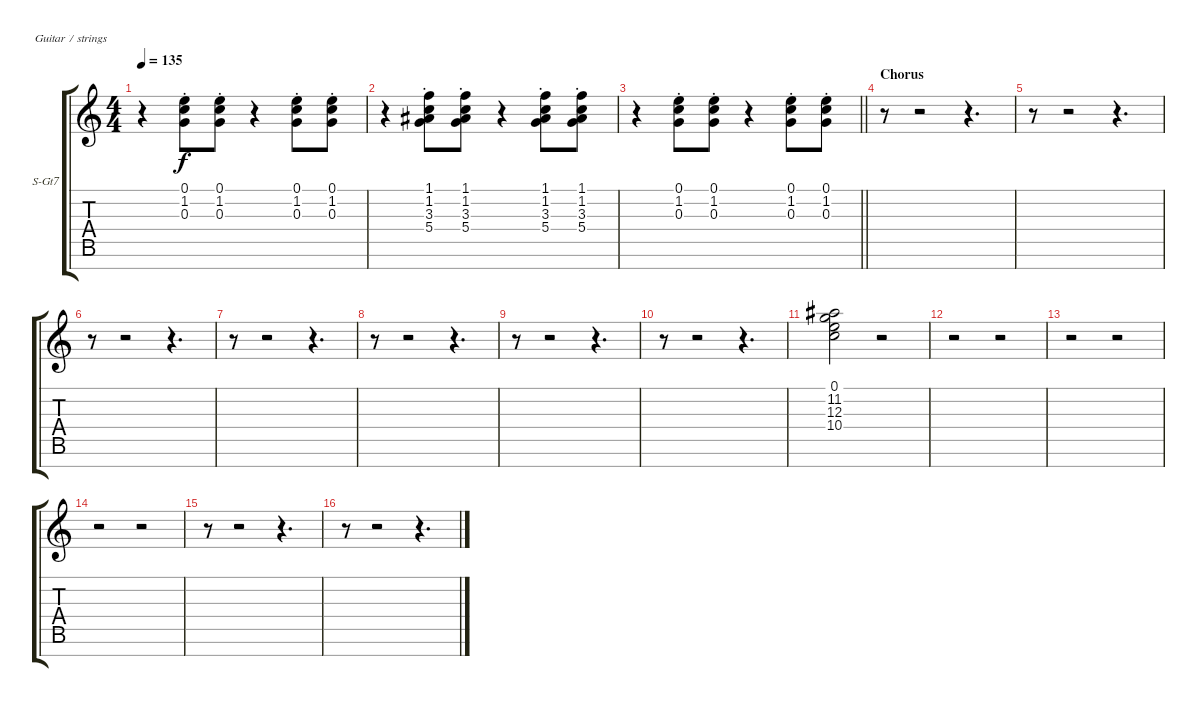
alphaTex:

\bracketExtendMode groupsimilarinstruments
\firstSystemTrackNameOrientation horizontal
\otherSystemsTrackNameOrientation horizontal
\track ("Synth" "S-Gt7") {instrument pad1newage}
\staff {score tabs}
\tuning (E4 B3 G3 D3 A2 E2 B1)
\displaytranspose 12
\ts (4 4)
\tempo 135
\clef g2
\ks c
r.4{dy f} (0.1{st} 1.2{st} 0.3{st}).8 (0.1{st} 1.2{st} 0.3{st}).8 r.4 (0.1{st} 1.2{st} 0.3{st}).8 (0.1{st} 1.2{st} 0.3{st}).8 |
r.4 (1.1{st} 1.2{st} 3.3{st} 5.4{st}).8 (1.1{st} 1.2{st} 3.3{st} 5.4{st}).8 r.4 (1.1{st} 1.2{st} 3.3{st} 5.4{st}).8 (1.1{st} 1.2{st} 3.3{st} 5.4{st}).8 |
\barLineRight lightlight
r.4 (0.1{st} 1.2{st} 0.3{st}).8 (0.1{st} 1.2{st} 0.3{st}).8 r.4 (0.1{st} 1.2{st} 0.3{st}).8 (0.1{st} 1.2{st} 0.3{st}).8 |
\section ("" "Chorus")
r.8 r.2 r.4{d} |
r.8 r.2 r.4{d} |
r.8 r.2 r.4{d} |
r.8 r.2 r.4{d} |
r.8 r.2 r.4{d} |
r.8 r.2 r.4{d} |
r.8 r.2 r.4{d} |
(0.1 11.2 12.3 10.4).2 r.2 |
r.2 r.2 |
r.2 r.2 |
r.2 r.2 |
r.8 r.2 r.4{d} |
r.8 r.2 r.4{d}
